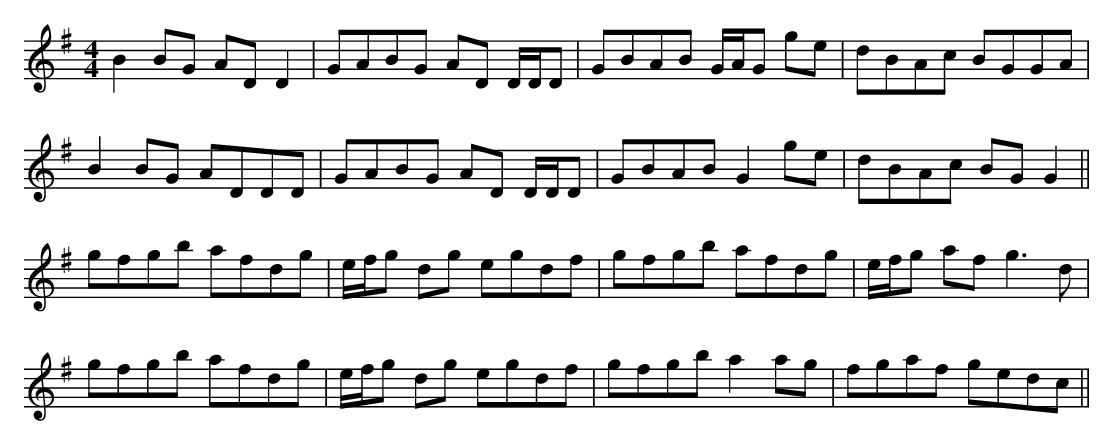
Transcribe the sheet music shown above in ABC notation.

X:1
M:4/4
K:G
B2BG ADD2|GABG AD D/D/D|GBAB G/A/G ge|dBAc BGGA|
B2BG ADDD|GABG AD D/D/D|GBAB G2ge|dBAc BGG2||
gfgb afdg|e/f/g dg egdf|gfgb afdg|e/f/g af g3d|
gfgb afdg|e/f/g dg egdf|gfgb a2ag|fgaf gedc||
